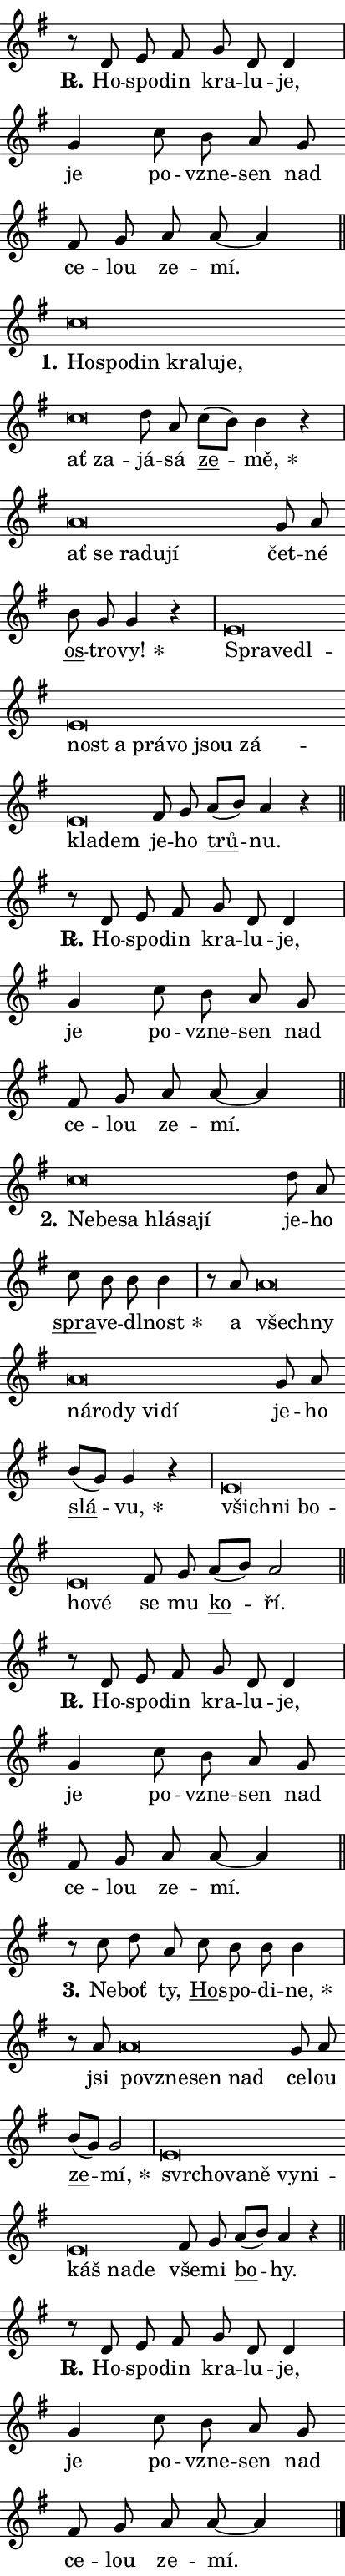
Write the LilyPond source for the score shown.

\version "2.22.1"
\header { tagline = "" }
\paper {
  indent = 0\cm
  top-margin = 0\cm
  right-margin = 0\cm
  bottom-margin = 0\cm
  left-margin = 0\cm
  paper-width = 7\cm
  page-breaking = #ly:one-page-breaking
  system-system-spacing.basic-distance = #11
  score-system-spacing.basic-distance = #11
  ragged-last = ##f
}


%% Author: Thomas Morley
%% https://lists.gnu.org/archive/html/lilypond-user/2020-05/msg00002.html
#(define (line-position grob)
"Returns position of @var[grob} in current system:
   @code{'start}, if at first time-step
   @code{'end}, if at last time-step
   @code{'middle} otherwise
"
  (let* ((col (ly:item-get-column grob))
         (ln (ly:grob-object col 'left-neighbor))
         (rn (ly:grob-object col 'right-neighbor))
         (col-to-check-left (if (ly:grob? ln) ln col))
         (col-to-check-right (if (ly:grob? rn) rn col))
         (break-dir-left
           (and
             (ly:grob-property col-to-check-left 'non-musical #f)
             (ly:item-break-dir col-to-check-left)))
         (break-dir-right
           (and
             (ly:grob-property col-to-check-right 'non-musical #f)
             (ly:item-break-dir col-to-check-right))))
        (cond ((eqv? 1 break-dir-left) 'start)
              ((eqv? -1 break-dir-right) 'end)
              (else 'middle))))

#(define (tranparent-at-line-position vctor)
  (lambda (grob)
  "Relying on @code{line-position} select the relevant enry from @var{vctor}.
Used to determine transparency,"
    (case (line-position grob)
      ((end) (not (vector-ref vctor 0)))
      ((middle) (not (vector-ref vctor 1)))
      ((start) (not (vector-ref vctor 2))))))

noteHeadBreakVisibility =
#(define-music-function (break-visibility)(vector?)
"Makes @code{NoteHead}s transparent relying on @var{break-visibility}"
#{
  \override NoteHead.transparent =
    #(tranparent-at-line-position break-visibility)
#})

#(define delete-ledgers-for-transparent-note-heads
  (lambda (grob)
    "Reads whether a @code{NoteHead} is transparent.
If so this @code{NoteHead} is removed from @code{'note-heads} from
@var{grob}, which is supposed to be @code{LedgerLineSpanner}.
As a result ledgers are not printed for this @code{NoteHead}"
    (let* ((nhds-array (ly:grob-object grob 'note-heads))
           (nhds-list
             (if (ly:grob-array? nhds-array)
                 (ly:grob-array->list nhds-array)
                 '()))
           ;; Relies on the transparent-property being done before
           ;; Staff.LedgerLineSpanner.after-line-breaking is executed.
           ;; This is fragile ...
           (to-keep
             (remove
               (lambda (nhd)
                 (ly:grob-property nhd 'transparent #f))
               nhds-list)))
      ;; TODO find a better method to iterate over grob-arrays, similiar
      ;; to filter/remove etc for lists
      ;; For now rebuilt from scratch
      (set! (ly:grob-object grob 'note-heads)  '())
      (for-each
        (lambda (nhd)
          (ly:pointer-group-interface::add-grob grob 'note-heads nhd))
        to-keep))))

hideNotes = {
  \noteHeadBreakVisibility #begin-of-line-visible
}
unHideNotes = {
  \noteHeadBreakVisibility #all-visible
}

% work-around for resetting accidentals
% https://lilypond.org/doc/v2.23/Documentation/notation/displaying-rhythms#unmetered-music
cadenzaMeasure = {
  \cadenzaOff
  \partial 1024 s1024
  \cadenzaOn
}

#(define-markup-command (accent layout props text) (markup?)
  "Underline accented syllable"
  (interpret-markup layout props
    #{\markup \override #'(offset . 4.3) \underline { #text }#}))

responsum = \markup \concat {
  "R" \hspace #-1.05 \path #0.1 #'((moveto 0 0.07) (lineto 0.9 0.8)) \hspace #0.05 "."
}

\layout {
    \context {
        \Staff
        \remove "Time_signature_engraver"
        \override LedgerLineSpanner.after-line-breaking = #delete-ledgers-for-transparent-note-heads
    }
    \context {
        \Voice {
            \override NoteHead.output-attributes = #'((class . "notehead"))
            \override Hairpin.height = #0.55
        }
    }
    \context {
        \Lyrics {
            \override StanzaNumber.output-attributes = #'((class . "stanzanumber"))
            \override LyricSpace.minimum-distance = #0.9
            \override LyricText.font-name = #"TeX Gyre Schola"
            \override LyricText.font-size = 1
            \override StanzaNumber.font-name = #"TeX Gyre Schola Bold"
            \override StanzaNumber.font-size = 1
        }
    }
}

% magnetic-lyrics.ily
%
%   written by
%     Jean Abou Samra <jean@abou-samra.fr>
%     Werner Lemberg <wl@gnu.org>
%
%   adapted by
%     Jiri Hon <jiri.hon@gmail.com>
%
% Version 2022-Apr-15

% https://www.mail-archive.com/lilypond-user@gnu.org/msg149350.html

#(define (Left_hyphen_pointer_engraver context)
   "Collect syllable-hyphen-syllable occurrences in lyrics and store
them in properties.  This engraver only looks to the left.  For
example, if the lyrics input is @code{foo -- bar}, it does the
following.

@itemize @bullet
@item
Set the @code{text} property of the @code{LyricHyphen} grob between
@q{foo} and @q{bar} to @code{foo}.

@item
Set the @code{left-hyphen} property of the @code{LyricText} grob with
text @q{foo} to the @code{LyricHyphen} grob between @q{foo} and
@q{bar}.
@end itemize

Use this auxiliary engraver in combination with the
@code{lyric-@/text::@/apply-@/magnetic-@/offset!} hook."
   (let ((hyphen #f)
         (text #f))
     (make-engraver
      (acknowledgers
       ((lyric-syllable-interface engraver grob source-engraver)
        (set! text grob)))
      (end-acknowledgers
       ((lyric-hyphen-interface engraver grob source-engraver)
        ;(when (not (grob::has-interface grob 'lyric-space-interface))
          (set! hyphen grob)));)
      ((stop-translation-timestep engraver)
       (when (and text hyphen)
         (ly:grob-set-object! text 'left-hyphen hyphen))
       (set! text #f)
       (set! hyphen #f)))))

#(define (lyric-text::apply-magnetic-offset! grob)
   "If the space between two syllables is less than the value in
property @code{LyricText@/.details@/.squash-threshold}, move the right
syllable to the left so that it gets concatenated with the left
syllable.

Use this function as a hook for
@code{LyricText@/.after-@/line-@/breaking} if the
@code{Left_@/hyphen_@/pointer_@/engraver} is active."
   (let ((hyphen (ly:grob-object grob 'left-hyphen #f)))
     (when hyphen
       (let ((left-text (ly:spanner-bound hyphen LEFT)))
         (when (grob::has-interface left-text 'lyric-syllable-interface)
           (let* ((common (ly:grob-common-refpoint grob left-text X))
                  (this-x-ext (ly:grob-extent grob common X))
                  (left-x-ext
                   (begin
                     ;; Trigger magnetism for left-text.
                     (ly:grob-property left-text 'after-line-breaking)
                     (ly:grob-extent left-text common X)))
                  ;; `delta` is the gap width between two syllables.
                  (delta (- (interval-start this-x-ext)
                            (interval-end left-x-ext)))
                  (details (ly:grob-property grob 'details))
                  (threshold (assoc-get 'squash-threshold details 0.2)))
             (when (< delta threshold)
               (let* (;; We have to manipulate the input text so that
                      ;; ligatures crossing syllable boundaries are not
                      ;; disabled.  For languages based on the Latin
                      ;; script this is essentially a beautification.
                      ;; However, for non-Western scripts it can be a
                      ;; necessity.
                      (lt (ly:grob-property left-text 'text))
                      (rt (ly:grob-property grob 'text))
                      (is-space (grob::has-interface hyphen 'lyric-space-interface))
                      (space (if is-space " " ""))
                      (space-markup (grob-interpret-markup grob " "))
                      (space-size (interval-length (ly:stencil-extent space-markup X)))
                      (extra-delta (if is-space space-size 0))
                      ;; Append new syllable.
                      (ltrt-space (if (and (string? lt) (string? rt))
                                (string-append lt space rt)
                                (make-concat-markup (list lt space rt))))
                      ;; Right-align `ltrt` to the right side.
                      (ltrt-space-markup (grob-interpret-markup
                               grob
                               (make-translate-markup
                                (cons (interval-length this-x-ext) 0)
                                (make-right-align-markup ltrt-space)))))
                 (begin
                   ;; Don't print `left-text`.
                   (ly:grob-set-property! left-text 'stencil #f)
                   ;; Set text and stencil (which holds all collected
                   ;; syllables so far) and shift it to the left.
                   (ly:grob-set-property! grob 'text ltrt-space)
                   (ly:grob-set-property! grob 'stencil ltrt-space-markup)
                   (ly:grob-translate-axis! grob (- (- delta extra-delta)) X))))))))))


#(define (lyric-hyphen::displace-bounds-first grob)
   ;; Make very sure this callback isn't triggered too early.
   (let ((left (ly:spanner-bound grob LEFT))
         (right (ly:spanner-bound grob RIGHT)))
     (ly:grob-property left 'after-line-breaking)
     (ly:grob-property right 'after-line-breaking)
     (ly:lyric-hyphen::print grob)))

squashThreshold = #0.4

\layout {
  \context {
    \Lyrics
    \consists #Left_hyphen_pointer_engraver
    \override LyricText.after-line-breaking =
      #lyric-text::apply-magnetic-offset!
    \override LyricHyphen.stencil = #lyric-hyphen::displace-bounds-first
    \override LyricText.details.squash-threshold = \squashThreshold
    \override LyricHyphen.minimum-distance = 0
    \override LyricHyphen.minimum-length = \squashThreshold
  }
}

squash = \override LyricText.details.squash-threshold = 9999
unSquash = \override LyricText.details.squash-threshold = \squashThreshold

left = \override LyricText.self-alignment-X = #LEFT
unLeft = \revert LyricText.self-alignment-X

starOffset = #(lambda (grob) 
                (let ((x_offset (ly:self-alignment-interface::aligned-on-x-parent grob)))
                  (if (= x_offset 0) 0 (+ x_offset 1.2))))

star = #(define-music-function (syllable)(string?)
"Append star separator at the end of a syllable"
#{
  \once \override LyricText.X-offset = #starOffset
  \lyricmode { \markup {
    #syllable
    \override #'((font-name . "TeX Gyre Schola Bold")) \hspace #0.2 \lower #0.65 \larger "*"
  } }
#})

starAccent = #(define-music-function (syllable)(string?)
"Append star separator at the end of a syllable and make accent"
#{
  \once \override LyricText.X-offset = #starOffset
  \lyricmode { \markup {
    \accent #syllable
    \override #'((font-name . "TeX Gyre Schola Bold")) \hspace #0.2 \lower #0.65 \larger "*"
  } }
#})

breath = #(define-music-function (syllable)(string?)
"Append breathing indicator at the end of a syllable"
#{
  \lyricmode { \markup { #syllable "+" } }
#})

optionalBreath = #(define-music-function (syllable)(string?)
"Append optional breathing indicator at the end of a syllable"
#{
  \lyricmode { \markup { #syllable "(+)" } }
#})


\score {
    <<
        \new Voice = "melody" { \cadenzaOn \key g \major \relative { r8 d'8 e fis g d d4 \cadenzaMeasure \bar "|" g c8 b a g \bar "" fis g a a~ a4 \cadenzaMeasure \bar "||" \break }
\relative { c''\breve*1/16 \hideNotes \breve*1/16 \bar "" \breve*1/16 \bar "" \breve*1/16 \bar "" \breve*1/16 \bar "" \breve*1/16 \bar "" \breve*1/16 \breve*1/16 \bar "" \unHideNotes d8 a \bar "" c[( b)] b4 r \cadenzaMeasure \bar "|" a\breve*1/16 \hideNotes \breve*1/16 \bar "" \breve*1/16 \bar "" \breve*1/16 \breve*1/16 \bar "" \unHideNotes g8 a \bar "" b g g4 r \cadenzaMeasure \bar "|" e\breve*1/16 \hideNotes \breve*1/16 \bar "" \breve*1/16 \bar "" \breve*1/16 \bar "" \breve*1/16 \bar "" \breve*1/16 \bar "" \breve*1/16 \bar "" \breve*1/16 \bar "" \breve*1/16 \bar "" \breve*1/16 \breve*1/16 \bar "" \unHideNotes fis8 g \bar "" a[( b)] a4 r \cadenzaMeasure \bar "||" \break }
\relative { r8 d'8 e fis g d d4 \cadenzaMeasure \bar "|" g c8 b a g \bar "" fis g a a~ a4 \cadenzaMeasure \bar "||" \break }
\relative { c''\breve*1/16 \hideNotes \breve*1/16 \bar "" \breve*1/16 \bar "" \breve*1/16 \bar "" \breve*1/16 \breve*1/16 \bar "" \unHideNotes d8 a \bar "" c b b b4 \cadenzaMeasure \bar "|" r8 a8 a\breve*1/16 \hideNotes \breve*1/16 \bar "" \breve*1/16 \bar "" \breve*1/16 \bar "" \breve*1/16 \bar "" \breve*1/16 \breve*1/16 \bar "" \unHideNotes g8 a \bar "" b[( g)] g4 r \cadenzaMeasure \bar "|" e\breve*1/16 \hideNotes \breve*1/16 \bar "" \breve*1/16 \bar "" \breve*1/16 \breve*1/16 \bar "" \unHideNotes fis8 g \bar "" a[( b)] a2 \cadenzaMeasure \bar "||" \break }
\relative { r8 d'8 e fis g d d4 \cadenzaMeasure \bar "|" g c8 b a g \bar "" fis g a a~ a4 \cadenzaMeasure \bar "||" \break }
\relative { r8 c'' d8 a \bar "" c b b b4 \cadenzaMeasure \bar "|" r8 a8 a\breve*1/16 \hideNotes \breve*1/16 \bar "" \breve*1/16 \breve*1/16 \bar "" \unHideNotes g8 a \bar "" b[( g)] g2 \cadenzaMeasure \bar "|" e\breve*1/16 \hideNotes \breve*1/16 \bar "" \breve*1/16 \bar "" \breve*1/16 \bar "" \breve*1/16 \bar "" \breve*1/16 \bar "" \breve*1/16 \bar "" \breve*1/16 \breve*1/16 \bar "" \unHideNotes fis8 g \bar "" a[( b)] a4 r \cadenzaMeasure \bar "||" \break }
\relative { r8 d'8 e fis g d d4 \cadenzaMeasure \bar "|" g c8 b a g \bar "" fis g a a~ a4 \cadenzaMeasure \bar "||" \break } \bar "|." }
        \new Lyrics \lyricsto "melody" { \lyricmode { \set stanza = \responsum
Ho -- spo -- din kra -- lu -- je, je po -- vzne -- sen nad ce -- lou ze -- mí.
\set stanza = "1."
\left Ho -- \squash spo -- din kra -- lu -- je, ať za -- \unLeft \unSquash já -- sá \markup \accent ze -- \star mě, \left ať \squash se ra -- du -- jí \unLeft \unSquash čet -- né \markup \accent os -- tro -- \star vy! \left Spra -- \squash ve -- dl -- nost a prá -- vo jsou zá -- kla -- dem \unLeft \unSquash je -- ho \markup \accent trů -- nu.
\set stanza = \responsum
Ho -- spo -- din kra -- lu -- je, je po -- vzne -- sen nad ce -- lou ze -- mí.
\set stanza = "2."
\left Ne -- \squash be -- sa hlá -- sa -- jí \unLeft \unSquash je -- ho \markup \accent spra -- ve -- dl -- \star nost a \left všech -- \squash ny ná -- ro -- dy vi -- dí \unLeft \unSquash je -- ho \markup \accent slá -- \star vu, \left všich -- \squash ni bo -- ho -- vé \unLeft \unSquash se mu \markup \accent ko -- ří.
\set stanza = \responsum
Ho -- spo -- din kra -- lu -- je, je po -- vzne -- sen nad ce -- lou ze -- mí.
\set stanza = "3."
Ne -- boť ty, \markup \accent Ho -- spo -- di -- \star ne, jsi \left po -- \squash vzne -- sen nad \unLeft \unSquash ce -- lou \markup \accent ze -- \star mí, \left svr -- \squash cho -- va -- ně vy -- ni -- káš na -- de \unLeft \unSquash vše -- mi \markup \accent bo -- hy.
\set stanza = \responsum
Ho -- spo -- din kra -- lu -- je, je po -- vzne -- sen nad ce -- lou ze -- mí. } }
    >>
    \layout {}
}
